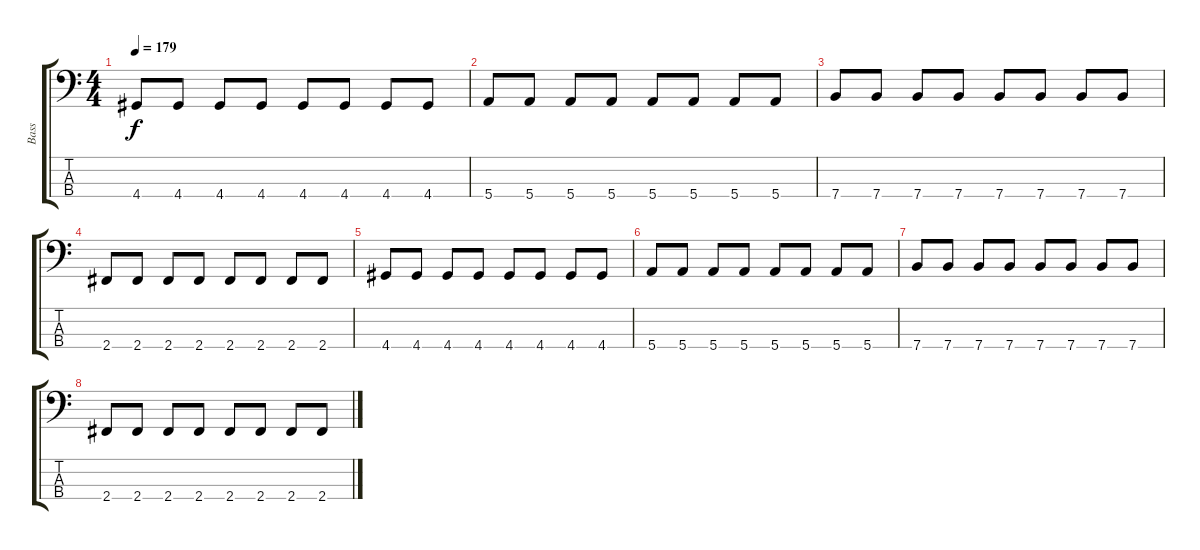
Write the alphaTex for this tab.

\track ("Bass" "Bass") {instrument electricbassfinger}
\staff {score tabs}
\tuning (G2 D2 A1 E1) {hide}
\ts (4 4)
\tempo 179
\clef f4
\ks c
4.4.8{dy f} 4.4.8 4.4.8 4.4.8 4.4.8 4.4.8 4.4.8 4.4.8 |
5.4.8 5.4.8 5.4.8 5.4.8 5.4.8 5.4.8 5.4.8 5.4.8 |
7.4.8 7.4.8 7.4.8 7.4.8 7.4.8 7.4.8 7.4.8 7.4.8 |
2.4.8 2.4.8 2.4.8 2.4.8 2.4.8 2.4.8 2.4.8 2.4.8 |
4.4.8 4.4.8 4.4.8 4.4.8 4.4.8 4.4.8 4.4.8 4.4.8 |
5.4.8 5.4.8 5.4.8 5.4.8 5.4.8 5.4.8 5.4.8 5.4.8 |
7.4.8 7.4.8 7.4.8 7.4.8 7.4.8 7.4.8 7.4.8 7.4.8 |
2.4.8 2.4.8 2.4.8 2.4.8 2.4.8 2.4.8 2.4.8 2.4.8
